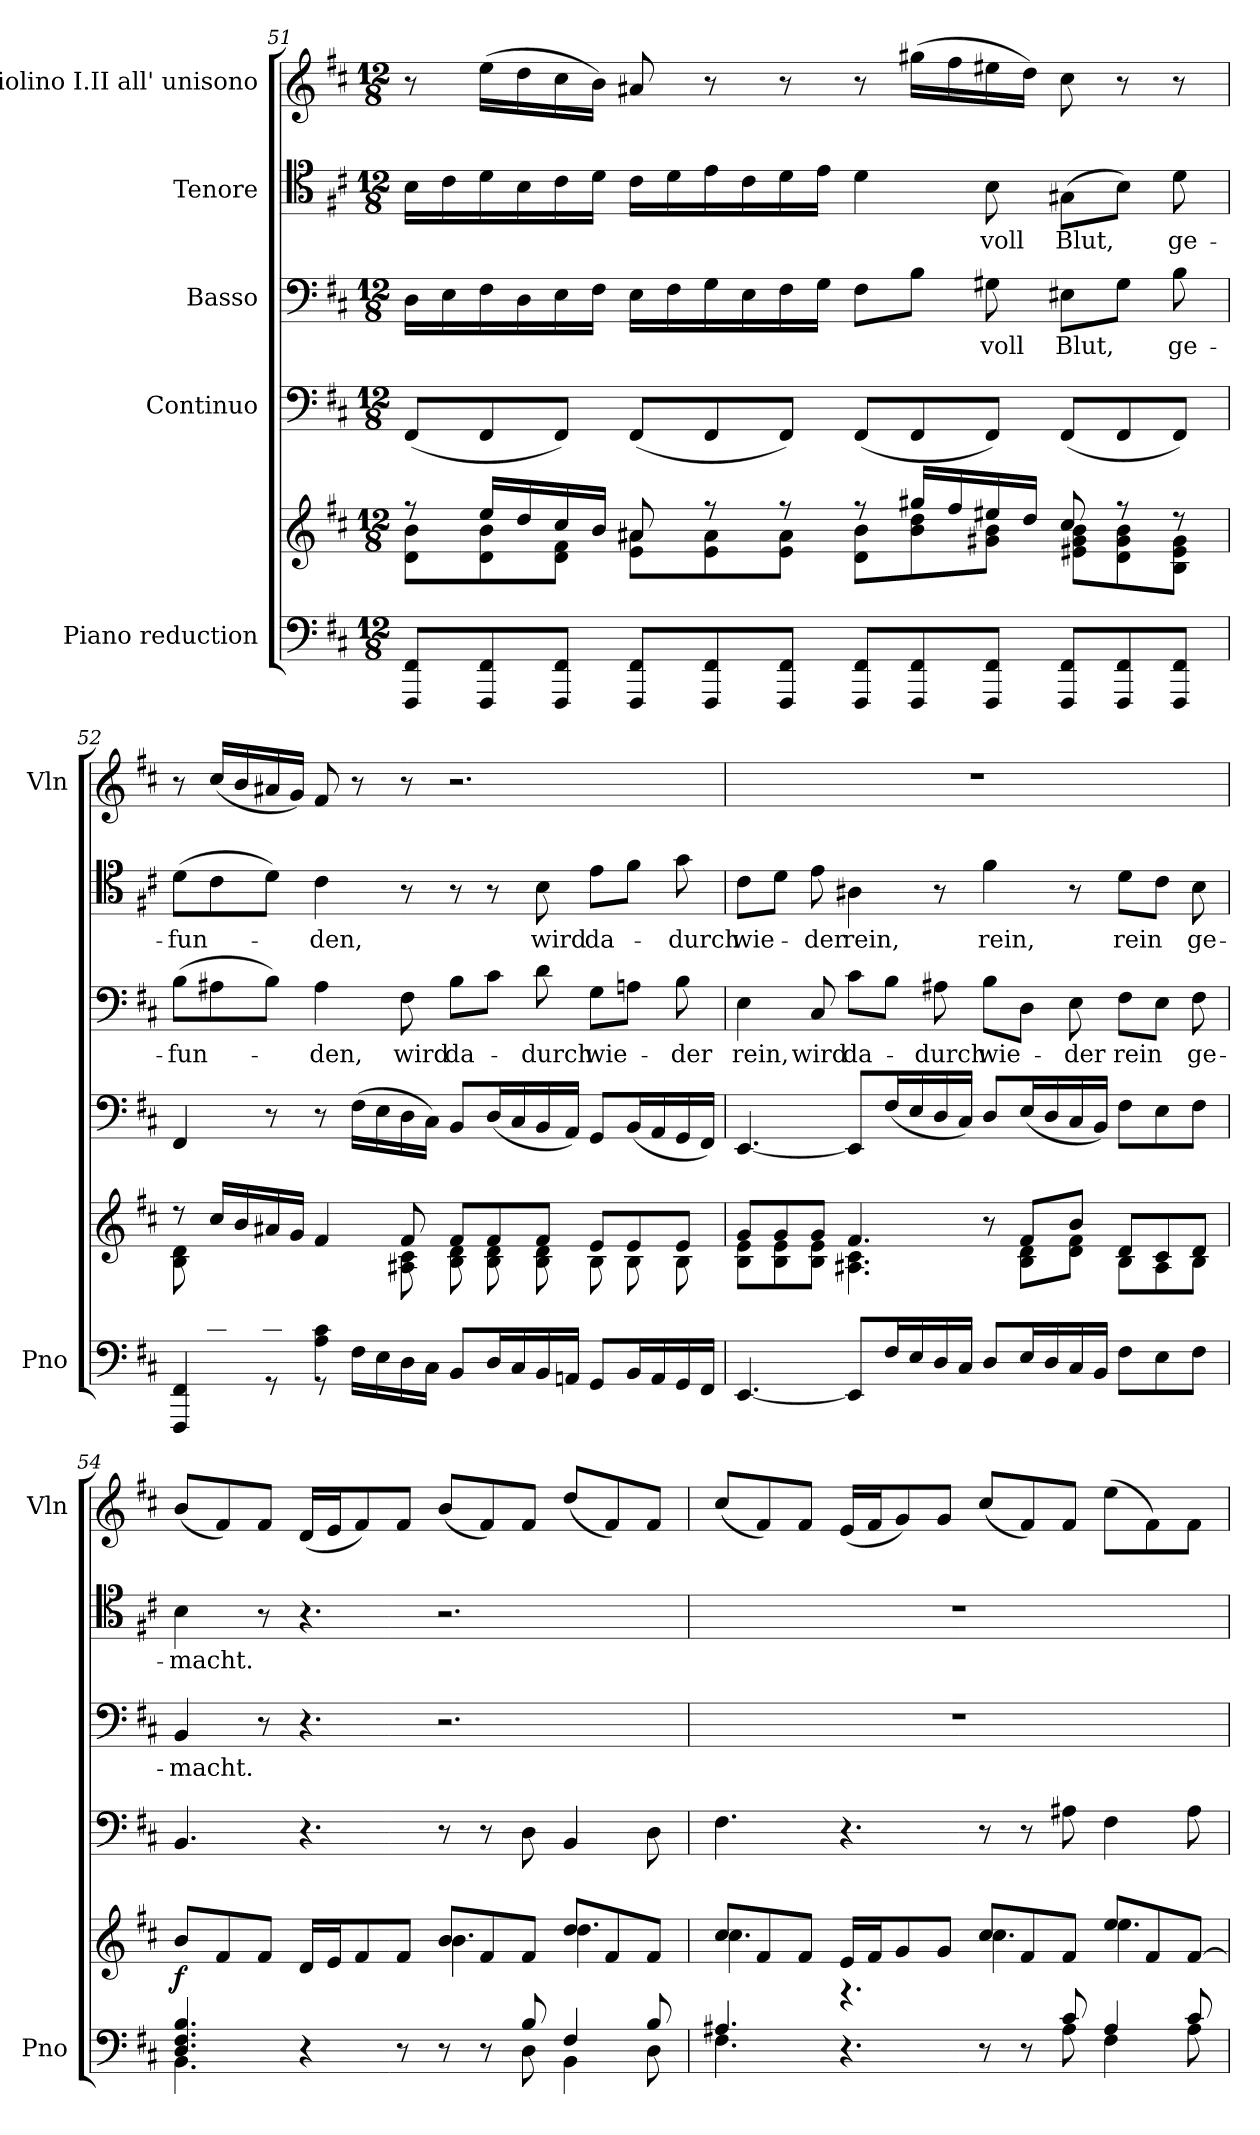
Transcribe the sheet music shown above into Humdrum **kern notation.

**kern	**kern	**dynam	**kern	**kern	**text	**kern	**text	**kern
*part5	*part5	*part5	*part4	*part3	*part3	*part2	*part2	*part1
*staff6	*staff5	*staff5/6	*staff4	*staff3	*staff3	*staff2	*staff2	*staff1
*I"Piano reduction	*	*	*I"Continuo	*I"Basso	*	*I"Tenore	*	*I"Violino I.II all' unisono
*I'Pno	*	*	*	*	*	*	*	*I'Vln
*clefF4	*clefG2	*	*clefF4	*clefF4	*	*clefC4	*	*clefG2
*k[f#c#]	*k[f#c#]	*	*k[f#c#]	*k[f#c#]	*	*k[f#c#]	*	*k[f#c#]
*M12/8	*M12/8	*	*M12/8	*M12/8	*	*M12/8	*	*M12/8
=51	=51	=51	=51	=51	=51	=51	=51	=51
*	*^	*	*	*	*	*	*	*
8FFF#/ 8FF#/L	8r	8d\ 8b\L	.	(8FF#/L	16D\LL	.	16B\LL	.	8r
.	.	.	.	.	16E\	.	16c#\	.	.
8FFF#/ 8FF#/	16ee/LL	8d\ 8b\	.	8FF#/	16F#\	.	16d\	.	(16ee\LL
.	16dd/	.	.	.	16D\	.	16B\	.	16dd\
8FFF#/ 8FF#/J	16cc#/	8d\ 8f#\J	.	8FF#/J)	16E\	.	16c#\	.	16cc#\
.	16b/JJ	.	.	.	16F#\JJ	.	16d\JJ	.	16b\JJ)
8FFF#/ 8FF#/L	8a#X/	8e\ 8a#\L	.	(8FF#/L	16E\LL	.	16c#\LL	.	8a#X/
.	.	.	.	.	16F#\	.	16d\	.	.
8FFF#/ 8FF#/	8r	8e\ 8a#\	.	8FF#/	16G\	.	16e\	.	8r
.	.	.	.	.	16E\	.	16c#\	.	.
8FFF#/ 8FF#/J	8r	8e\ 8a#\J	.	8FF#/J)	16F#\	.	16d\	.	8r
.	.	.	.	.	16G\JJ	.	16e\JJ	.	.
8FFF#/ 8FF#/L	8r	8d\ 8b\L	.	(8FF#/L	8F#\L	.	4d\	.	8r
8FFF#/ 8FF#/	16gg#X/LL	8b\ 8dd\	.	8FF#/	8B\J	.	.	.	(16gg#X\LL
.	16ff#/	.	.	.	.	.	.	.	16ff#\
!	!	!	!	!	!	!LO:LY:b	!	!LO:LY:b	!
8FFF#/ 8FF#/J	16ee#X/	8g#X\ 8b\J	.	8FF#/J)	8G#X\	voll	8B\	voll	16ee#X\
.	16dd/JJ	.	.	.	.	.	.	.	16dd\JJ)
!	!	!	!	!	!	!LO:LY:b	!	!LO:LY:b	!
8FFF#/ 8FF#/L	8cc#/	8e#X\ 8g#\ 8b\L	.	(8FF#/L	8E#X\L	Blut,	(8G#X\L	Blut,	8cc#\
8FFF#/ 8FF#/	8r	8d\ 8g#\ 8b\	.	8FF#/	8G#\J	.	8B\J)	.	8r
!	!	!	!	!	!	!LO:LY:b	!	!LO:LY:b	!
8FFF#/ 8FF#/J	8r	8B\ 8e#\ 8g#\J	.	8FF#/J)	8B\	ge-	8d\	ge-	8r
!!LO:LB:g=z
=52	=52	=52	=52	=52	=52	=52	=52	=52	=52
*^	*	*	*	*	*	*	*	*	*
!	!	!	!	!	!	!	!LO:LY:b	!	!LO:LY:b	!
8ryy	4FFF#/ 4FF#/	8r	8B\ 8d\L	.	4FF#/	(8B\L	-fun-	(8d\L	-fun-	8r
8A#X/ 8c#/	.	16cc#/LL	2ryy	.	.	8A#X\	.	8c#\	.	(16cc#/LL
.	.	16b/	.	.	.	.	.	.	.	16b/
8B/ 8d/J	8r	16a#X/	.	.	8r	8B\J)	.	8d\J)	.	16a#X/
.	.	16g/JJ	.	.	.	.	.	.	.	16g/JJ)
!	!	!	!	!	!	!	!LO:LY:b	!	!LO:LY:b	!
4A#\ 4c#\	8r	4f#/	.	.	8r	4A#\	-den,	4c#\	-den,	8f#/
.	16F#\LL	.	.	.	(16F#\LL	.	.	.	.	8r
.	16E\	.	.	.	16E\	.	.	.	.	.
!	!	!	!	!	!	!	!LO:LY:b	!	!	!
2..ryy	16D\	8f#/	8A#X\ 8c#\	.	16D\	8F#\	wird	8r	.	8r
.	16C#\JJ	.	.	.	16C#\JJ)	.	.	.	.	.
!	!	!	!	!	!	!	!LO:LY:b	!	!	!
.	8BB/L	8f#/L	8B\ 8d\L	.	8BB/L	8B\L	da-	8r	.	2.r
.	16D/L	8f#/	8B\ 8d\	.	(16D/L	8c#\J	.	8r	.	.
.	16C#/	.	.	.	16C#/	.	.	.	.	.
!	!	!	!	!	!	!	!LO:LY:b	!	!LO:LY:b	!
.	16BB/	8f#/J	8B\ 8d\J	.	16BB/	8d\	-durch	8B\	wird	.
.	16AAn/JJ	.	.	.	16AA/JJ)	.	.	.	.	.
!	!	!	!	!	!	!	!LO:LY:b	!	!LO:LY:b	!
.	8GG/L	8e/L	8B\L	.	8GG/L	8G\L	wie-	8e\L	da-	.
.	16BB/L	8e/	8B\	.	(16BB/L	8An\J	.	8f#\J	.	.
.	16AA/	.	.	.	16AA/	.	.	.	.	.
!	!	!	!	!	!	!	!LO:LY:b	!	!LO:LY:b	!
.	16GG/	8e/J	8B\J	.	16GG/	8B\	-der	8g\	-durch	.
.	16FF#/JJ	.	.	.	16FF#/JJ)	.	.	.	.	.
=53	=53	=53	=53	=53	=53	=53	=53	=53	=53	=53
!	!	!	!	!	!	!	!LO:LY:b	!	!LO:LY:b	!
*v	*v	*	*	*	*	*	*	*	*	*
[4.EE/	8g/L	8B\ 8e\L	.	[4.EE/	4E\	rein,	8c#\L	wie-	1.r
.	8g/	8B\ 8e\	.	.	.	.	8d\J	.	.
!	!	!	!	!	!	!LO:LY:b	!	!LO:LY:b	!
.	8g/J	8B\ 8e\J	.	.	8C#/	wird	8e\	-der	.
!	!	!	!	!	!	!LO:LY:b	!	!LO:LY:b	!
8EE/L]	4.f#/	4.A#X\ 4.c#\	.	8EE/L]	8c#\L	da-	4A#X\	rein,	.
16F#/L	.	.	.	(16F#/L	8B\J	.	.	.	.
16E/	.	.	.	16E/	.	.	.	.	.
!	!	!	!	!	!	!LO:LY:b	!	!	!
16D/	.	.	.	16D/	8A#X\	-durch	8r	.	.
16C#/JJ	.	.	.	16C#/JJ)	.	.	.	.	.
!	!	!	!	!	!	!LO:LY:b	!	!LO:LY:b	!
8D/L	8r	8ryy	.	8D/L	8B\L	wie-	4f#\	rein,	.
16E/L	8f#/L	8B\ 8d\L	.	(16E/L	8D\J	.	.	.	.
16D/	.	.	.	16D/	.	.	.	.	.
!	!	!	!	!	!	!LO:LY:b	!	!	!
16C#/	8b/J	8d\ 8f#\J	.	16C#/	8E\	-der	8r	.	.
16BB/JJ	.	.	.	16BB/JJ)	.	.	.	.	.
!	!	!	!	!	!	!LO:LY:b	!	!LO:LY:b	!
8F#\L	8d/L	8B\L	.	8F#\L	8F#\L	rein	8d\L	rein	.
8E\	8c#/	8A#\	.	8E\	8E\J	.	8c#\J	.	.
!	!	!	!	!	!	!LO:LY:b	!	!LO:LY:b	!
8F#\J	8d/J	8B\J	.	8F#\J	8F#\	ge-	8B\	ge-	.
=54	=54	=54	=54	=54	=54	=54	=54	=54	=54
*^	*	*	*	*	*	*	*	*	*
!	!	!	!	!LO:DY:b	!	!	!LO:LY:b	!	!LO:LY:b	!
4.D/ 4.F#/ 4.B/	4.BB\	8b/L	2.ryy	f	4.BB/	4BB/	-macht.	4B\	-macht.	(8b/L
.	.	8f#/	.	.	.	.	.	.	.	8f#/)
.	.	8f#/J	.	.	.	8r	.	8r	.	8f#/J
4r	4.ryy	16d/LL	.	.	4.r	4.r	.	4.r	.	(16d/LL
.	.	16e/J	.	.	.	.	.	.	.	16e/J
.	.	8f#/	.	.	.	.	.	.	.	8f#/)
8r	.	8f#/J	.	.	.	.	.	.	.	8f#/J
8r	8ryy	8b/L	4.b\	.	8r	2.r	.	2.r	.	(8b/L
8r	8ryy	8f#/	.	.	8r	.	.	.	.	8f#/)
8B/	8D\	8f#/J	.	.	8D\	.	.	.	.	8f#/J
4F#/	4BB\	8dd/L	4.dd\	.	4BB/	.	.	.	.	(8dd/L
.	.	8f#/	.	.	.	.	.	.	.	8f#/)
8B/	8D\	8f#/J	.	.	8D\	.	.	.	.	8f#/J
!!LO:PB:g=z
=55	=55	=55	=55	=55	=55	=55	=55	=55	=55	=55
4.A#X/	4.F#\	8cc#/L	4.cc#\	.	4.F#\	1.r	.	1.r	.	(8cc#/L
.	.	8f#/	.	.	.	.	.	.	.	8f#/)
.	.	8f#/J	.	.	.	.	.	.	.	8f#/J
4.r	4.ryy	16e/LL	4.r	.	4.r	.	.	.	.	(16e/LL
.	.	16f#/J	.	.	.	.	.	.	.	16f#/J
.	.	8g/	.	.	.	.	.	.	.	8g/)
.	.	8g/J	.	.	.	.	.	.	.	8g/J
8r	8ryy	8cc#/L	4.cc#\	.	8r	.	.	.	.	(8cc#/L
8r	8ryy	8f#/	.	.	8r	.	.	.	.	8f#/)
8c#/	8A#\	8f#/J	.	.	8A#X\	.	.	.	.	8f#/J
4A#/	4F#\	8ee/L	4.ee\	.	4F#\	.	.	.	.	(8ee\L
.	.	8f#/	.	.	.	.	.	.	.	8f#\)
8c#/	8A#\	[<8f#/J	.	.	8A#\	.	.	.	.	8f#\J
*v	*v	*	*	*	*	*	*	*	*	*
*	*v	*v	*	*	*	*	*	*	*
=	=	=	=	=	=	=	=	=
*-	*-	*-	*-	*-	*-	*-	*-	*-
